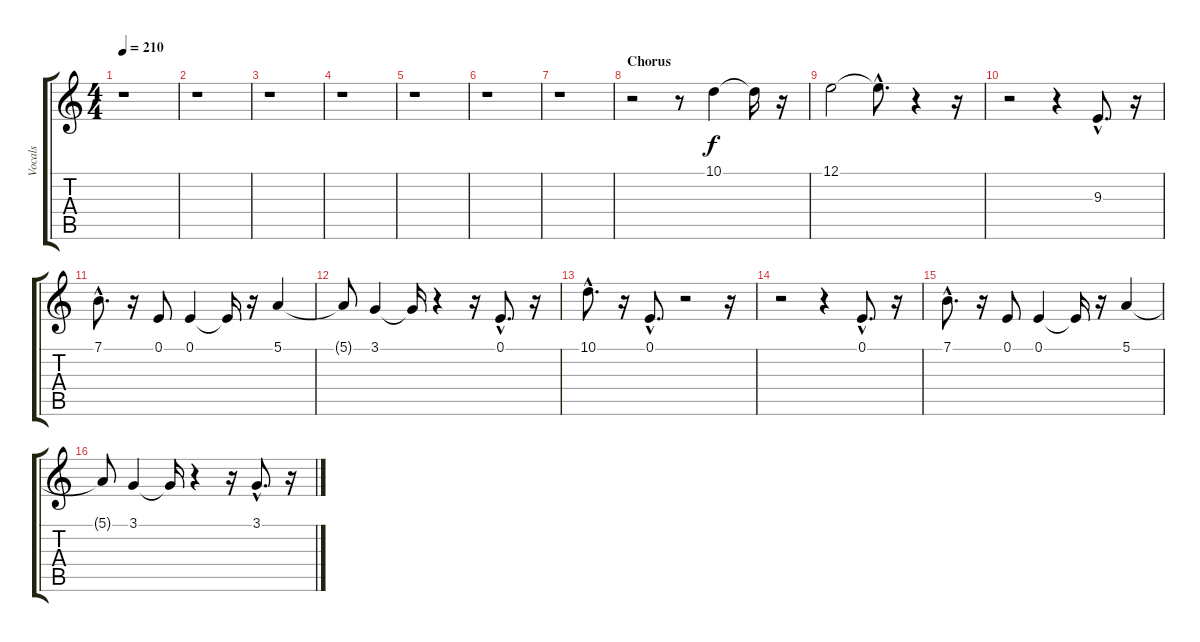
\track ("Vocals" "Vocals") {instrument choiraahs}
\staff {score tabs}
\tuning (E4 B3 G3 D3 A2 E2) {hide}
\ts (4 4)
\tempo 210
\clef g2
\ks c
r.1{dy f} |
r.1 |
r.1 |
r.1 |
r.1 |
r.1 |
r.1 |
\section ("" "Chorus")
r.2 r.8 10.1.4 10.1{t}.16 r.16 |
12.1.2 12.1{hac t}.8{d} r.4 r.16 |
r.2 r.4 9.3{hac}.8{d} r.16 |
7.1{hac}.8{d} r.16 0.1.8 0.1.4 0.1{t}.16 r.16 5.1.4 |
5.1{t}.8 3.1.4 3.1{t}.16 r.4 r.16 0.1{hac}.8{d} r.16 |
10.1{hac}.8{d} r.16 0.1{hac}.8{d} r.2 r.16 |
r.2 r.4 0.1{hac}.8{d} r.16 |
7.1{hac}.8{d} r.16 0.1.8 0.1.4 0.1{t}.16 r.16 5.1.4 |
5.1{t}.8 3.1.4 3.1{t}.16 r.4 r.16 3.1{hac}.8{d} r.16
